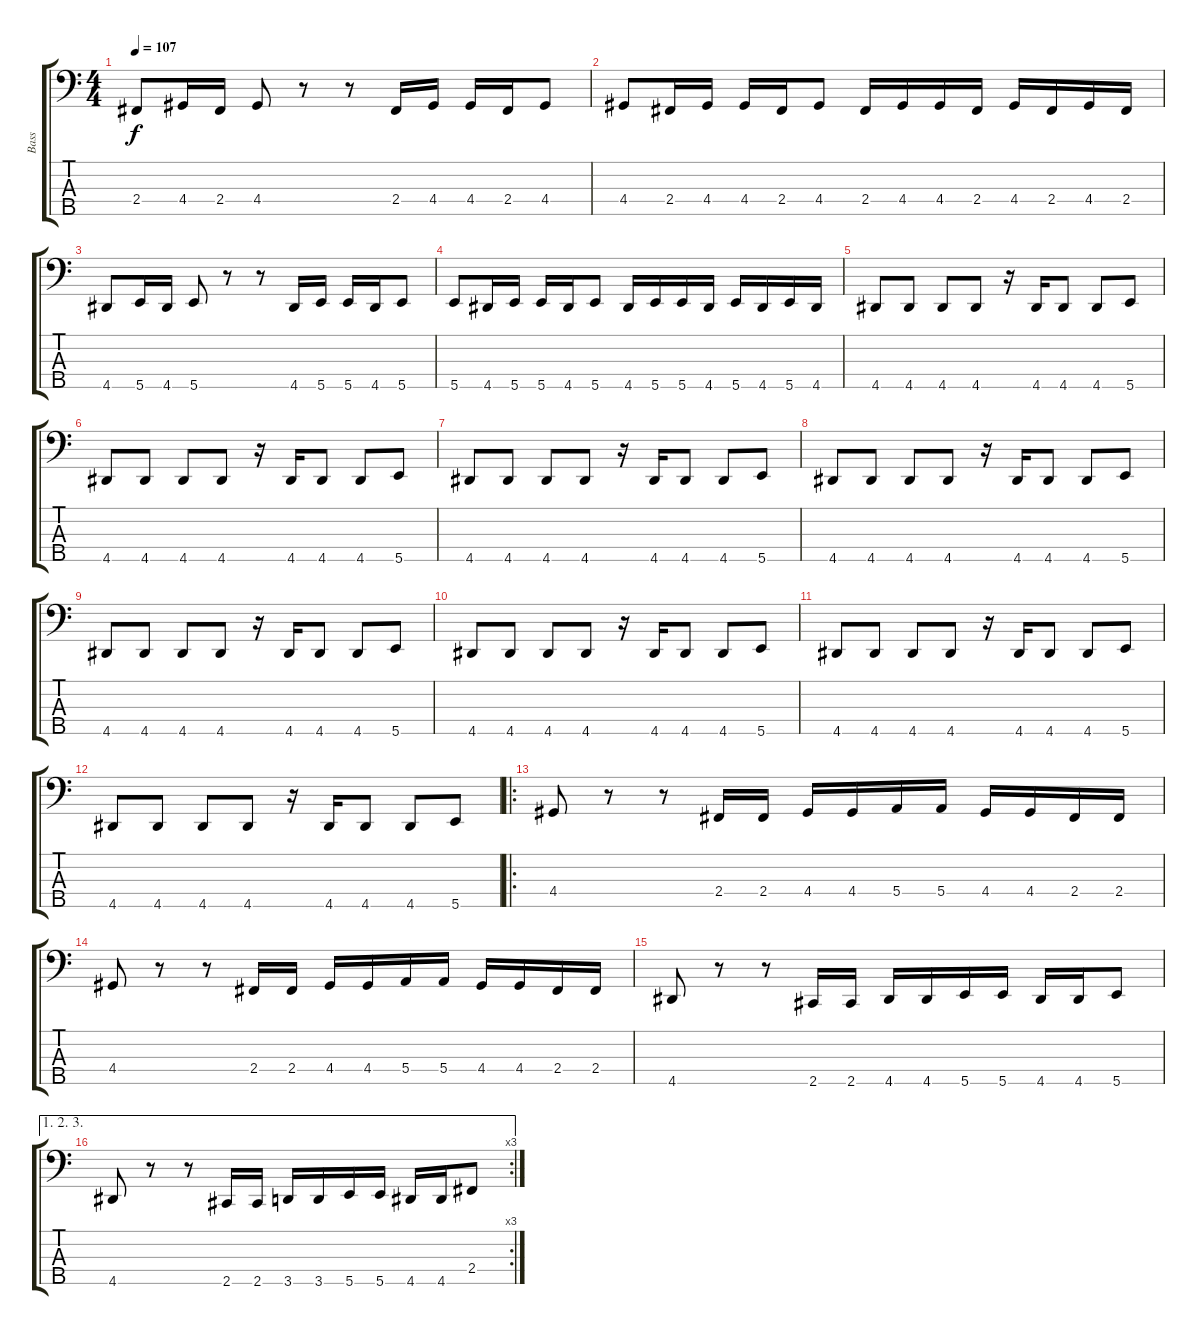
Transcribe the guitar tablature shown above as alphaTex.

\track ("Bass" "Bass") {instrument electricbassfinger}
\staff {score tabs}
\tuning (G2 D2 A1 E1 B0) {hide}
\ts (4 4)
\tempo 107
\clef f4
\ks c
2.4.8{dy f} 4.4.16 2.4.16 4.4.8 r.8 r.8 2.4.16 4.4.16 4.4.16 2.4.16 4.4.8 |
4.4.8 2.4.16 4.4.16 4.4.16 2.4.16 4.4.8 2.4.16 4.4.16 4.4.16 2.4.16 4.4.16 2.4.16 4.4.16 2.4.16 |
4.5.8 5.5.16 4.5.16 5.5.8 r.8 r.8 4.5.16 5.5.16 5.5.16 4.5.16 5.5.8 |
5.5.8 4.5.16 5.5.16 5.5.16 4.5.16 5.5.8 4.5.16 5.5.16 5.5.16 4.5.16 5.5.16 4.5.16 5.5.16 4.5.16 |
4.5.8 4.5.8 4.5.8 4.5.8 r.16 4.5.16 4.5.8 4.5.8 5.5.8 |
4.5.8 4.5.8 4.5.8 4.5.8 r.16 4.5.16 4.5.8 4.5.8 5.5.8 |
4.5.8 4.5.8 4.5.8 4.5.8 r.16 4.5.16 4.5.8 4.5.8 5.5.8 |
4.5.8 4.5.8 4.5.8 4.5.8 r.16 4.5.16 4.5.8 4.5.8 5.5.8 |
4.5.8 4.5.8 4.5.8 4.5.8 r.16 4.5.16 4.5.8 4.5.8 5.5.8 |
4.5.8 4.5.8 4.5.8 4.5.8 r.16 4.5.16 4.5.8 4.5.8 5.5.8 |
4.5.8 4.5.8 4.5.8 4.5.8 r.16 4.5.16 4.5.8 4.5.8 5.5.8 |
4.5.8 4.5.8 4.5.8 4.5.8 r.16 4.5.16 4.5.8 4.5.8 5.5.8 |
\ro
4.4.8 r.8 r.8 2.4.16 2.4.16 4.4.16 4.4.16 5.4.16 5.4.16 4.4.16 4.4.16 2.4.16 2.4.16 |
4.4.8 r.8 r.8 2.4.16 2.4.16 4.4.16 4.4.16 5.4.16 5.4.16 4.4.16 4.4.16 2.4.16 2.4.16 |
4.5.8 r.8 r.8 2.5.16 2.5.16 4.5.16 4.5.16 5.5.16 5.5.16 4.5.16 4.5.16 5.5.8 |
\ae (1 2 3)
\rc 3
4.5.8 r.8 r.8 2.5.16 2.5.16 3.5.16 3.5.16 5.5.16 5.5.16 4.5.16 4.5.16 2.4.8
